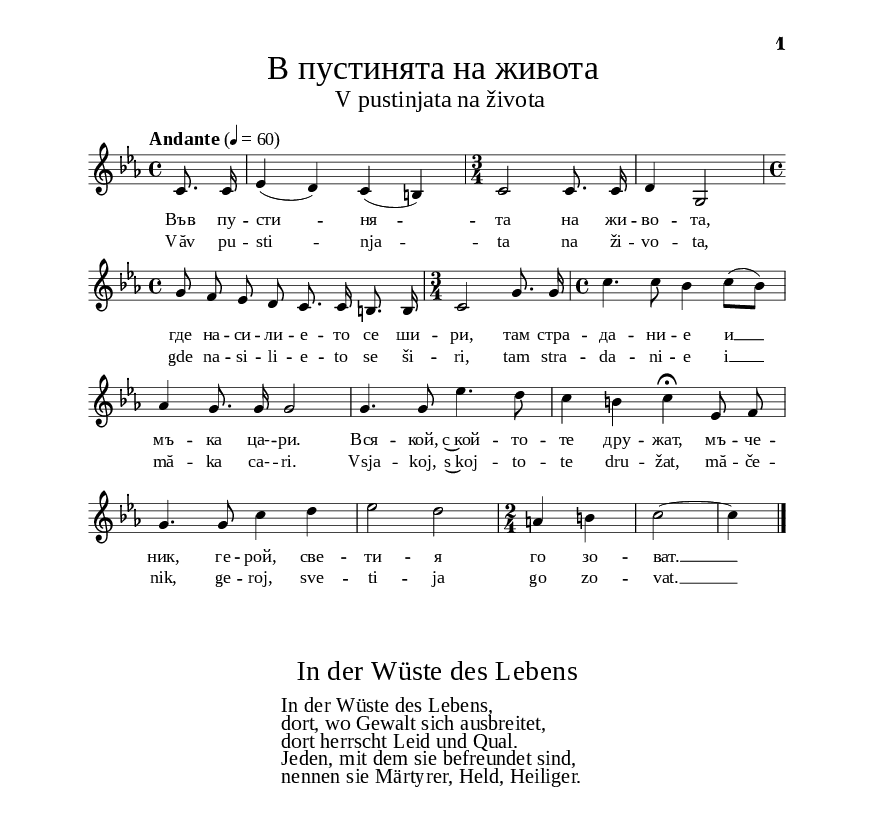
\version "2.24.3"

% include paper part and global functions
\include "include/globals.ily"

\bookpart {
  \label #'ref110_2
  \tocItem \markup "В пустинята на живота – V pustinjata na života"
  \include "include/bookpart-paper.ily"
  \score {
    \include "include/score-layout.ily"


    \new Voice \relative c' {

      \clef treble
      \key c \minor
      \time 4/4
      \tempoFunc "Andante" 4 "60"
      \autoBeamOff

      \partial 4

      c8.  c16 | % 2
      es4 (  d4 )  c4 (  b4 ) | % 3
      \time 3/4  | % 3
      c2  c8.  c16 | % 4
      d4  g,2 \break | % 5
      \time 4/4  | % 5
      g'8  f8  es8  d8  c8.
      c16  b8.  b16 | % 6
      \time 3/4  | % 6
      c2  g'8.  g16 | % 7
      \time 4/4  | % 7
      c4.  c8  bes4  c8 ( [
      bes8 ) ] \break | % 8
      as4  g8.  g16  g2 | % 9
      g4.  g8  es'4.  d8 |
      c4  b4  c4 ^\fermata  es,8
      f8 \break | % 11
      g4.  g8  c4  d4 | % 12
      es2  d2 | % 13
      \time 2/4  | % 13
      a4  b4 | % 14
      c2 ~ | % 15
      c4 \bar "|."
    }

    \addlyrics {
      Във пу -- сти -- ня -- та на
      жи -- во -- та, где на -- си -- ли --
      е -- то се ши -- ри, там стра --
      да -- ни -- е и __ мъ -- ка "ца-" --
      ри. Вся -- кой, с~кой -- то -- те
      дру -- жат, мъ -- че -- ник, ге --
      рой, све -- ти -- я го зо -- ват. __}
      \addlyrics {
        Văv pu -- sti -- nja -- ta na
        ži -- vo -- ta, gde na -- si -- li --
        e -- to se ši -- ri, tam stra --
        da -- ni -- e i __ mă -- ka "ca-" --
        ri. Vsja -- koj, s~koj -- to -- te
        dru -- žat, mă -- če -- nik, ge --
        roj, sve -- ti -- ja go zo -- vat. __}

        \header {
          title = \titleFunc "В пустинята на живота "" V pustinjata na života"
        }

        \midi{}

      } % score

      %\markup \dc-one "D.C. al Fine"


      % include foreign translation(s) of the song

      \markup \vspace #3
      \version "2.24.3"

\markup \fill-line { \fontsize #deTitleFontSize "In der Wüste des Lebens" }

\markup \null
\markup \null
\markup \abs-fontsize #10 {
  \hspace #25
  \override #`(baseline-skip . ,deCoupletBaselineSkip)

  \column { 
  \line { " "  In der Wüste des Lebens,}

 \line { " " dort, wo Gewalt sich ausbreitet,}

 \line { " " dort herrscht Leid und Qual.}

 \line { " " Jeden, mit dem sie befreundet sind,}

 \line { " " nennen sie Märtyrer, Held, Heiliger.}

    }


}


    } % bookpart
